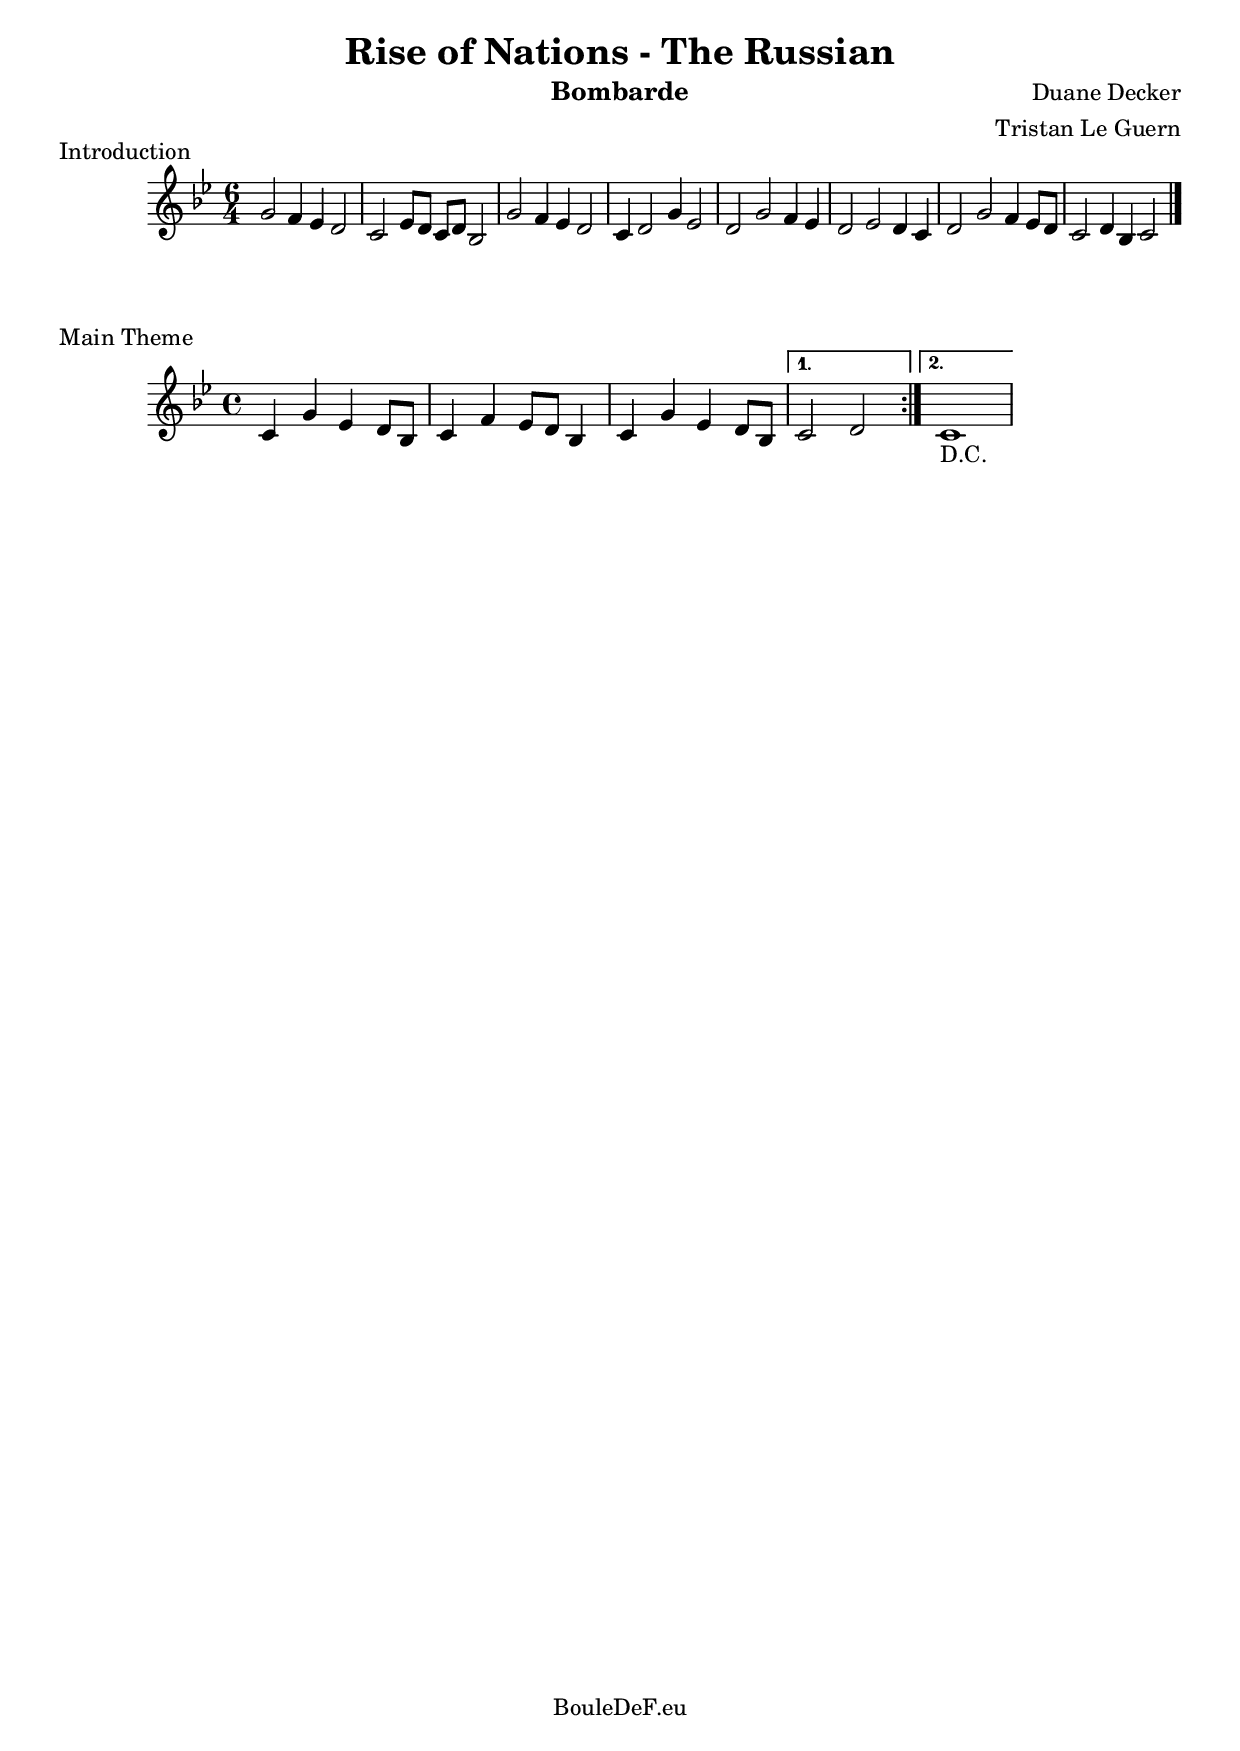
\version "2.14.2"
\include "italiano.ly"

\header {
	title = "Rise of Nations - The Russian"
	composer = "Duane Decker"
	arranger = "Tristan Le Guern"
	instrument = "Bombarde"
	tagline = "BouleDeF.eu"
}

\score {
	\new Staff \relative si {
		\clef treble
		\key sib \major
		\time 6/4

		sol'2 fa4 mib re2
		| do mib8 re do re sib2
		| sol'2 fa4 mib re2
		| do4 re2 sol4 mib2
		| re sol2 fa4 mib
		| re2 mib re4 do
		| re2 sol2 fa4 mib8 re8
		| do2 re4 sib do2
		\bar "|."
	}
	\header {
		piece = "Introduction"
	}
}

\score {
	\new Staff \relative si {
		\clef treble
		\key sib \major
		\time 4/4

		\repeat volta 2 {
			do4 sol' mib re8 sib
			| do4 fa mib8 re sib4
			| do sol' mib re8 sib
		}
		\alternative {
			{| do2 re2}
			{| do1_"D.C."}
		}
	}
	\header {
		piece = "Main Theme"
	}
}

